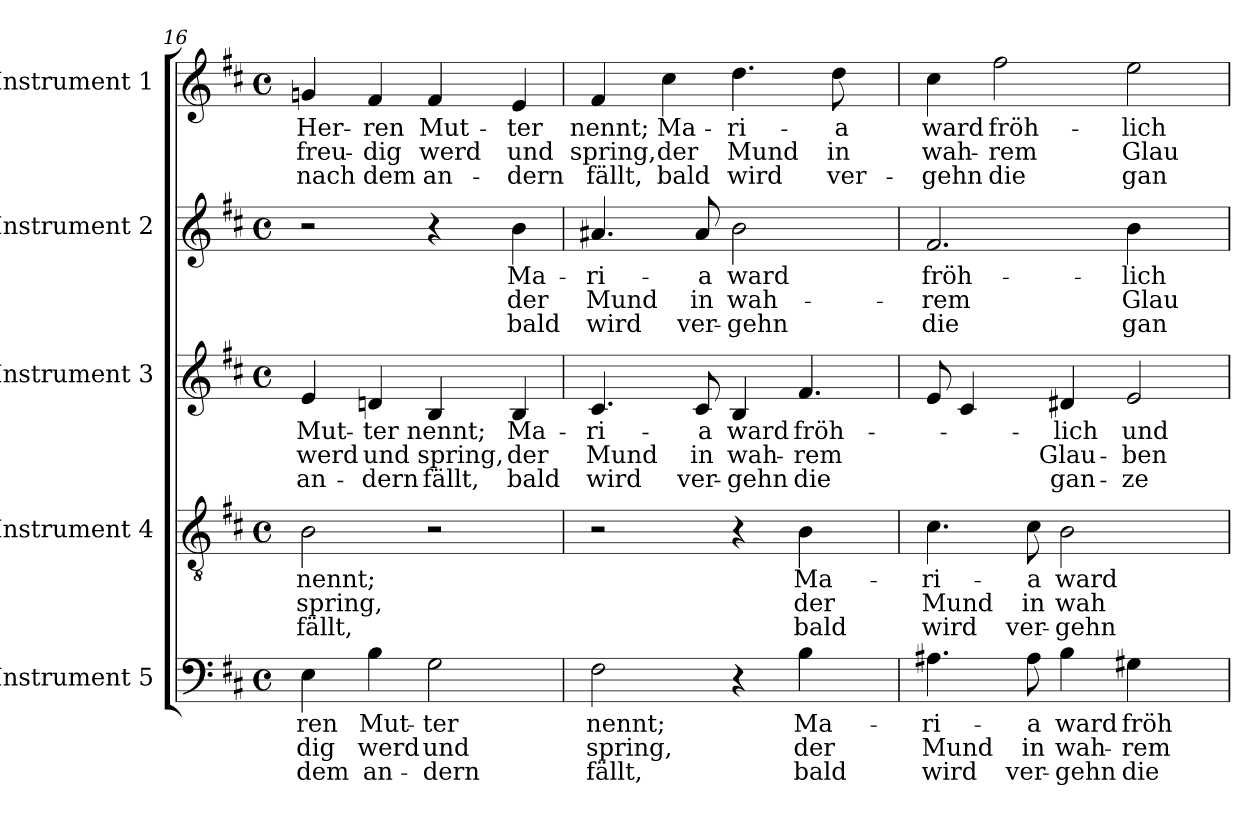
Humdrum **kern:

**kern	**text	**text	**text	**kern	**text	**text	**text	**kern	**text	**text	**text	**kern	**text	**text	**text	**kern	**text	**text	**text
*part5	*part5	*part5	*part5	*part4	*part4	*part4	*part4	*part3	*part3	*part3	*part3	*part2	*part2	*part2	*part2	*part1	*part1	*part1	*part1
*staff5	*staff5	*staff5	*staff5	*staff4	*staff4	*staff4	*staff4	*staff3	*staff3	*staff3	*staff3	*staff2	*staff2	*staff2	*staff2	*staff1	*staff1	*staff1	*staff1
*I"Instrument 5	*	*	*	*I"Instrument 4	*	*	*	*I"Instrument 3	*	*	*	*I"Instrument 2	*	*	*	*I"Instrument 1	*	*	*
!!LO:LB:g=z
*clefF4	*	*	*	*clefGv2	*	*	*	*clefG2	*	*	*	*clefG2	*	*	*	*clefG2	*	*	*
*k[f#c#]	*	*	*	*k[f#c#]	*	*	*	*k[f#c#]	*	*	*	*k[f#c#]	*	*	*	*k[f#c#]	*	*	*
*D:	*	*	*	*D:	*	*	*	*D:	*	*	*	*D:	*	*	*	*D:	*	*	*
*M4/4	*	*	*	*M4/4	*	*	*	*M4/4	*	*	*	*M4/4	*	*	*	*M4/4	*	*	*
*met(c)	*	*	*	*met(c)	*	*	*	*met(c)	*	*	*	*met(c)	*	*	*	*met(c)	*	*	*
=16	=16	=16	=16	=16	=16	=16	=16	=16	=16	=16	=16	=16	=16	=16	=16	=16	=16	=16	=16
!	!LO:LY:b:cj	!LO:LY:b:cj	!LO:LY:b:cj	!	!LO:LY:b:cj	!LO:LY:b:cj	!LO:LY:b:cj	!	!LO:LY:b:cj	!LO:LY:b:cj	!LO:LY:b:cj	!	!	!	!	!	!LO:LY:b:cj	!LO:LY:b:cj	!LO:LY:b:cj
4E\	ren	dig	dem	2B\	nennt;	spring,	fällt,	4e/	Mut-	-werd	an-	2r	.	.	.	4gn/	Her-	-freu-	-nach
!	!LO:LY:b:cj	!LO:LY:b:cj	!LO:LY:b:cj	!	!	!	!	!	!LO:LY:b:cj	!LO:LY:b:cj	!LO:LY:b:cj	!	!	!	!	!	!LO:LY:b:cj	!LO:LY:b:cj	!LO:LY:b:cj
4B\	Mut-	-werd	an-	.	.	.	.	4dn/	-ter	und	dern	.	.	.	.	4f#/	ren	dig	dem
!	!LO:LY:b:cj	!LO:LY:b:cj	!LO:LY:b:cj	!	!	!	!	!	!LO:LY:b:cj	!LO:LY:b:cj	!LO:LY:b:cj	!	!	!	!	!	!LO:LY:b:cj	!LO:LY:b:cj	!LO:LY:b:cj
2G\	-ter	und	dern	2r	.	.	.	4B/	nennt;	spring,	fällt,	4r	.	.	.	4f#/	Mut-	-werd	an-
!	!	!	!	!	!	!	!	!	!LO:LY:b:cj	!LO:LY:b:cj	!LO:LY:b:cj	!	!LO:LY:b:cj	!LO:LY:b:cj	!LO:LY:b:cj	!	!LO:LY:b:cj	!LO:LY:b:cj	!LO:LY:b:cj
.	.	.	.	.	.	.	.	4B/	Ma-	-der	bald	4b\	Ma-	-der	bald	4e/	-ter	und	dern
=17	=17	=17	=17	=17	=17	=17	=17	=17	=17	=17	=17	=17	=17	=17	=17	=17	=17	=17	=17
!	!LO:LY:b:cj	!LO:LY:b:cj	!LO:LY:b:cj	!	!	!	!	!	!LO:LY:b:cj	!LO:LY:b:cj	!LO:LY:b:cj	!	!LO:LY:b:cj	!LO:LY:b:cj	!LO:LY:b:cj	!	!LO:LY:b:cj	!LO:LY:b:cj	!LO:LY:b:cj
2F#\	nennt;	spring,	fällt,	2r	.	.	.	4.c#/	ri-	-Mund	wird	4.a#X/	ri-	-Mund	wird	4f#/	nennt;	spring,	fällt,
!	!	!	!	!	!	!	!	!	!	!	!	!	!	!	!	!	!LO:LY:b:cj	!LO:LY:b:cj	!LO:LY:b:cj
.	.	.	.	.	.	.	.	.	.	.	.	.	.	.	.	4cc#\	Ma-	-der	bald
!	!	!	!	!	!	!	!	!	!LO:LY:b:cj	!LO:LY:b:cj	!LO:LY:b:cj	!	!LO:LY:b:cj	!LO:LY:b:cj	!LO:LY:b:cj	!	!	!	!
.	.	.	.	.	.	.	.	8c#/	a	in	ver-	8a#/	a	in	ver-	.	.	.	.
!	!	!	!	!	!	!	!	!	!LO:LY:b:cj	!LO:LY:b:cj	!LO:LY:b:cj	!	!LO:LY:b:cj	!LO:LY:b:cj	!LO:LY:b:cj	!	!LO:LY:b:cj	!LO:LY:b:cj	!LO:LY:b:cj
4r	.	.	.	4r	.	.	.	4B/	-ward	wah-	-gehn	2b\	-ward	wah-	-gehn	4.dd\	ri-	-Mund	wird
!	!LO:LY:b:cj	!LO:LY:b:cj	!LO:LY:b:cj	!	!LO:LY:b:cj	!LO:LY:b:cj	!LO:LY:b:cj	!	!LO:LY:b	!LO:LY:b	!LO:LY:b	!	!	!	!	!	!	!	!
4B\	Ma-	-der	bald	4B\	Ma-	-der	bald	4.f#/	fröh-	-rem	die	.	.	.	.	.	.	.	.
!	!	!	!	!	!	!	!	!	!	!	!	!	!	!	!	!	!LO:LY:b:cj	!LO:LY:b:cj	!LO:LY:b:cj
.	.	.	.	.	.	.	.	.	.	.	.	.	.	.	.	8dd\	a	in	ver-
8ryy	.	.	.	8ryy	.	.	.	.	.	.	.	8ryy	.	.	.	8ryy	.	.	.
=18	=18	=18	=18	=18	=18	=18	=18	=18	=18	=18	=18	=18	=18	=18	=18	=18	=18	=18	=18
!	!LO:LY:b:cj	!LO:LY:b:cj	!LO:LY:b:cj	!	!LO:LY:b:cj	!LO:LY:b:cj	!LO:LY:b:cj	!	!	!	!	!	!LO:LY:b:cj	!LO:LY:b:cj	!LO:LY:b:cj	!	!LO:LY:b:cj	!LO:LY:b:cj	!LO:LY:b:cj
4.A#X\	ri-	-Mund	wird	4.c#\	ri-	-Mund	wird	8e/	.	.	.	2.f#/	fröh-	-rem	die	4cc#\	-ward	wah-	-gehn
.	.	.	.	.	.	.	.	4c#/	.	.	.	.	.	.	.	.	.	.	.
!	!	!	!	!	!	!	!	!	!	!	!	!	!	!	!	!	!LO:LY:b:cj	!LO:LY:b:cj	!LO:LY:b:cj
.	.	.	.	.	.	.	.	.	.	.	.	.	.	.	.	2ff#\	fröh-	-rem	die
!	!LO:LY:b:cj	!LO:LY:b:cj	!LO:LY:b:cj	!	!LO:LY:b:cj	!LO:LY:b:cj	!LO:LY:b:cj	!	!	!	!	!	!	!	!	!	!	!	!
8A#\	a	in	ver-	8c#\	a	in	ver-	8ryy	.	.	.	.	.	.	.	.	.	.	.
!	!LO:LY:b:cj	!LO:LY:b:cj	!LO:LY:b:cj	!	!LO:LY:b:cj	!LO:LY:b:cj	!LO:LY:b:cj	!	!LO:LY:b:cj	!LO:LY:b:cj	!LO:LY:b:cj	!	!	!	!	!	!	!	!
4B\	-ward	wah-	-gehn	2B\	-ward	wah-	-gehn	4d#X/	lich	Glau-	-gan-	.	.	.	.	.	.	.	.
!	!LO:LY:b:cj	!LO:LY:b:cj	!LO:LY:b:cj	!	!	!	!	!	!LO:LY:b	!LO:LY:b	!LO:LY:b:cj	!	!LO:LY:b:cj	!LO:LY:b:cj	!LO:LY:b:cj	!	!LO:LY:b:cj	!LO:LY:b:cj	!LO:LY:b:cj
4G#X\	fröh-	-rem	die	.	.	.	.	2e/	-und	ben	ze	4b\	lich	Glau-	-gan-	2ee\	lich	Glau-	-gan-
4ryy	.	.	.	4ryy	.	.	.	.	.	.	.	4ryy	.	.	.	.	.	.	.
=	=	=	=	=	=	=	=	=	=	=	=	=	=	=	=	=	=	=	=
*-	*-	*-	*-	*-	*-	*-	*-	*-	*-	*-	*-	*-	*-	*-	*-	*-	*-	*-	*-
